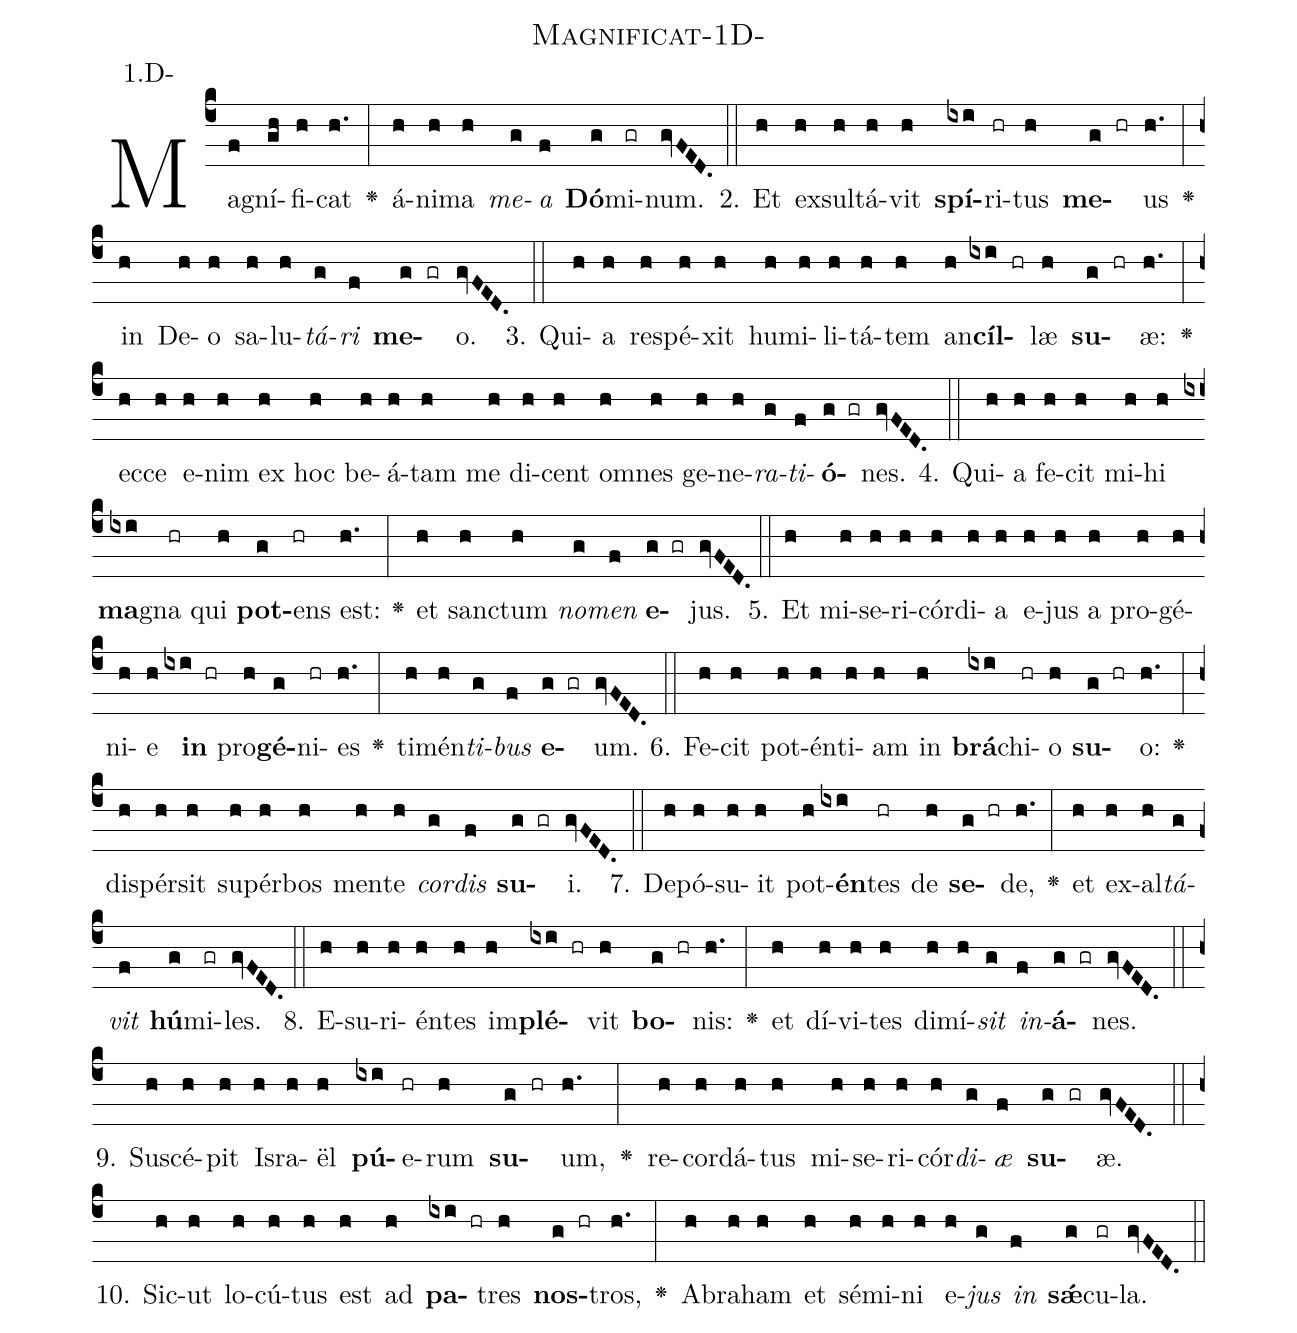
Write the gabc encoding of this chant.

name: Magnificat-1D-;
annotation: 1.D-;
%%
(c4)Ma(f)gní(gh)fi(h)cat(h.) <v>\greheightstar</v>(:) á(h)ni(h)ma(h) <i>me</i>(g)<i>a</i>(f) <b>Dó</b>(g)mi(gr)num.(gvFED.) (::)
2. Et(h) ex(h)sul(h)tá(h)vit(h) <b>spí</b>(ixi)ri(hr)tus(h) <b>me</b>(g hr)us(h.) <v>\greheightstar</v>(:) in(h) De(h)o(h) sa(h)lu(h)<i>tá</i>(g)<i>ri</i>(f) <b>me</b>(g gr)o.(gvFED.) (::)
3. Qui(h)a(h) re(h)spé(h)xit(h) hu(h)mi(h)li(h)tá(h)tem(h) an(h)<b>cíl</b>(ixi hr)læ(h) <b>su</b>(g hr)æ:(h.) <v>\greheightstar</v>(:) ec(h)ce(h) e(h)nim(h) ex(h) hoc(h) be(h)á(h)tam(h) me(h) di(h)cent(h) om(h)nes(h) ge(h)ne(h)<i>ra</i>(g)<i>ti</i>(f)<b>ó</b>(g gr)nes.(gvFED.) (::)
4. Qui(h)a(h) fe(h)cit(h) mi(h)hi(h) <b>ma</b>(ixi)gna(hr) qui(h) <b>pot</b>(g)ens(hr) est:(h.) <v>\greheightstar</v>(:) et(h) sanc(h)tum(h) <i>no</i>(g)<i>men</i>(f) <b>e</b>(g gr)jus.(gvFED.) (::)
5. Et(h) mi(h)se(h)ri(h)cór(h)di(h)a(h) e(h)jus(h) a(h) pro(h)gé(h)ni(h)e(h) <b>in</b>(ixi hr) pro(h)<b>gé</b>(g)ni(hr)es(h.) <v>\greheightstar</v>(:) ti(h)mén(h)<i>ti</i>(g)<i>bus</i>(f) <b>e</b>(g gr)um.(gvFED.) (::)
6. Fe(h)cit(h) pot(h)én(h)ti(h)am(h) in(h) <b>brá</b>(ixi)chi(hr)o(h) <b>su</b>(g hr)o:(h.) <v>\greheightstar</v>(:) di(h)spér(h)sit(h) su(h)pér(h)bos(h) men(h)te(h) <i>cor</i>(g)<i>dis</i>(f) <b>su</b>(g gr)i.(gvFED.) (::)
7. De(h)pó(h)su(h)it(h) pot(h)<b>én</b>(ixi)tes(hr) de(h) <b>se</b>(g hr)de,(h.) <v>\greheightstar</v>(:) et(h) ex(h)al(h)<i>tá</i>(g)<i>vit</i>(f) <b>hú</b>(g)mi(gr)les.(gvFED.) (::)
8. E(h)su(h)ri(h)én(h)tes(h) im(h)<b>plé</b>(ixi hr)vit(h) <b>bo</b>(g hr)nis:(h.) <v>\greheightstar</v>(:) et(h) dí(h)vi(h)tes(h) di(h)mí(h)<i>sit</i>(g) <i>in</i>(f)<b>á</b>(g gr)nes.(gvFED.) (::)
9. Su(h)scé(h)pit(h) Is(h)ra(h)ël(h) <b>pú</b>(ixi)e(hr)rum(h) <b>su</b>(g hr)um,(h.) <v>\greheightstar</v>(:) re(h)cor(h)dá(h)tus(h) mi(h)se(h)ri(h)cór(h)<i>di</i>(g)<i>æ</i>(f) <b>su</b>(g gr)æ.(gvFED.) (::)
10. Sic(h)ut(h) lo(h)cú(h)tus(h) est(h) ad(h) <b>pa</b>(ixi hr)tres(h) <b>nos</b>(g hr)tros,(h.) <v>\greheightstar</v>(:) A(h)bra(h)ham(h) et(h) sé(h)mi(h)ni(h) e(h)<i>jus</i>(g) <i>in</i>(f) <b>sǽ</b>(g)cu(gr)la.(gvFED.) (::)
